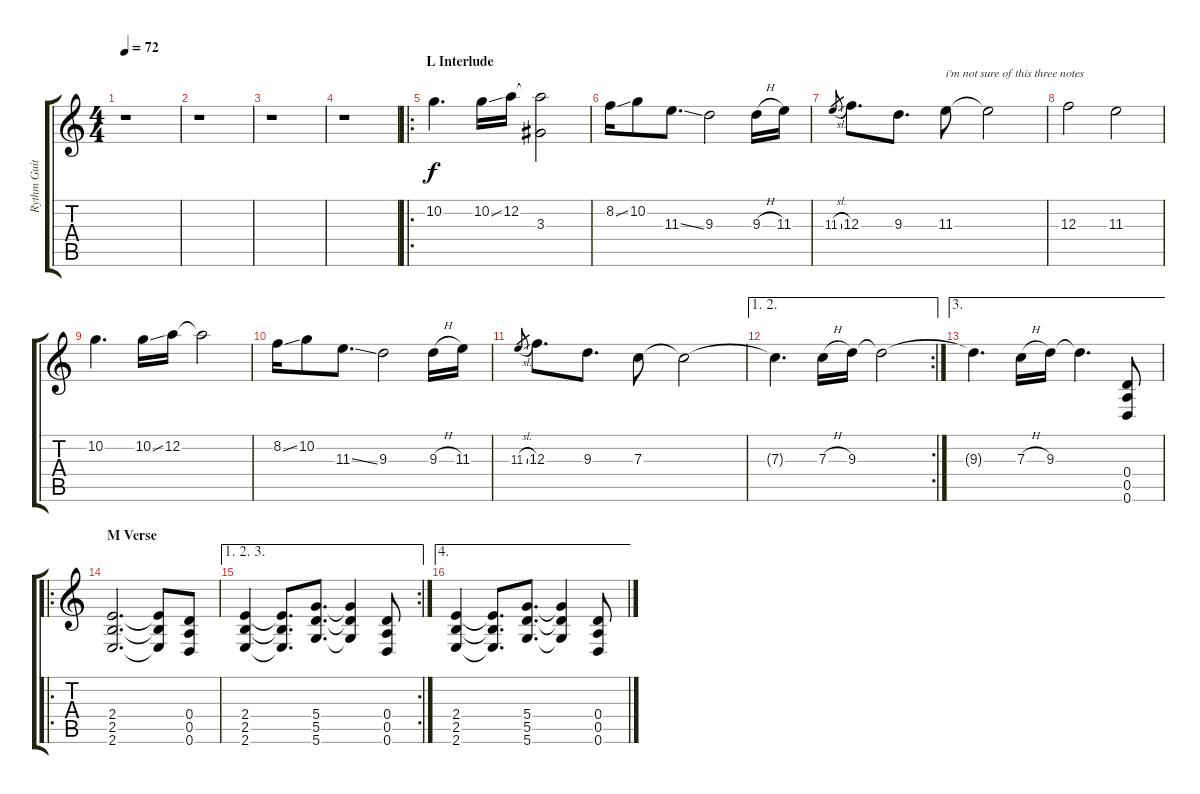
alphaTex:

\track ("Rythm Guitar" "Rythm Guit") {instrument overdrivenguitar}
\staff {score tabs}
\tuning (E4 A3 F3 D3 A2 D2) {hide}
\ts (4 4)
\tempo 72
\clef g2
\ks c
r.1{dy f} |
r.1 |
r.1 |
r.1 |
\ro
\section ("" "L Interlude")
10.2.4{d} 10.2{ss}.16 12.2.16 (12.2{t} 3.3).2 |
8.2{ss}.16 10.2.8 11.3{ss}.8{d} 9.3.2 9.3{h}.16 11.3.16 |
11.3{sl}.8{gr} 12.3.8{d} 9.3.8{d} 11.3.8{txt "i'm not sure of this three notes"} 11.3{t}.2 |
12.3.2 11.3.2 |
10.2.4{d} 10.2{ss}.16 12.2.16 12.2{t}.2 |
8.2{ss}.16 10.2.8 11.3{ss}.8{d} 9.3.2 9.3{h}.16 11.3.16 |
11.3{sl}.8{gr} 12.3.8{d} 9.3.8{d} 7.3.8 7.3{t}.2 |
\ae (1 2)
\rc 2
7.3{t}.4{d} 7.3{h}.16 9.3.16 9.3{t}.2 |
\ae 3
9.3{t}.4{d} 7.3{h}.16 9.3.16 9.3{t}.4{d} (0.4 0.5 0.6).8 |
\ro
\section ("" "M Verse")
(2.4 2.5 2.6).2{d} (2.4{t} 2.5{t} 2.6{t}).8 (0.4 0.5 0.6).8 |
\ae (1 2 3)
\rc 2
(2.4 2.5 2.6).4 (2.4{t} 2.5{t} 2.6{t}).8{d} (5.4 5.5 5.6).8{d} (5.4{t} 5.5{t} 5.6{t}).4 (0.4 0.5 0.6).8 |
\ae 4
(2.4 2.5 2.6).4 (2.4{t} 2.5{t} 2.6{t}).8{d} (5.4 5.5 5.6).8{d} (5.4{t} 5.5{t} 5.6{t}).4 (0.4 0.5 0.6).8
